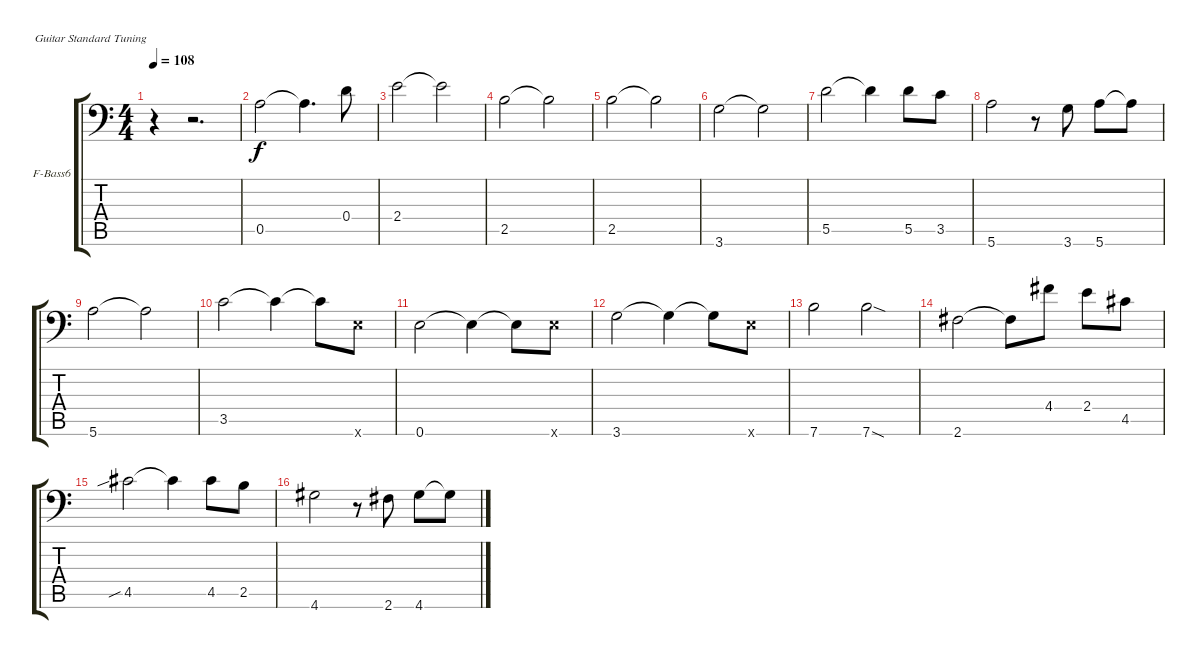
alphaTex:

\bracketExtendMode groupsimilarinstruments
\firstSystemTrackNameOrientation horizontal
\otherSystemsTrackNameOrientation horizontal
\track ("Bass" "F-Bass6") {instrument fretlessbass}
\staff {score tabs}
\tuning (E4 B3 G3 D3 A2 E2)
\ts (4 4)
\tempo 108
\clef f4
\ks c
r.4{dy f instrument fretlessbass} r.2{d} |
0.5.2 0.5{t}.4{d} 0.4.8 |
2.4.2 2.4{t}.2 |
2.5.2 2.5{t}.2 |
2.5.2 2.5{t}.2 |
3.6.2 3.6{t}.2 |
5.5.2 5.5{t}.4 5.5.8 3.5.8 |
5.6.2 r.8 3.6.8 5.6.8 5.6{t}.8 |
5.6.2 5.6{t}.2 |
3.5.2 3.5{t}.4 3.5{t}.8 0.6{x}.8 |
0.6.2 0.6{t}.4 0.6{t}.8 0.6{x}.8 |
3.6.2 3.6{t}.4 3.6{t}.8 0.6{x}.8 |
7.6.2 7.6{sod}.2 |
2.6.2 2.6{t}.8 4.4.8 2.4.8 4.5.8 |
4.5{sib}.2 4.5{t}.4 4.5.8 2.5.8 |
4.6.2 r.8 2.6.8 4.6.8 4.6{t}.8
